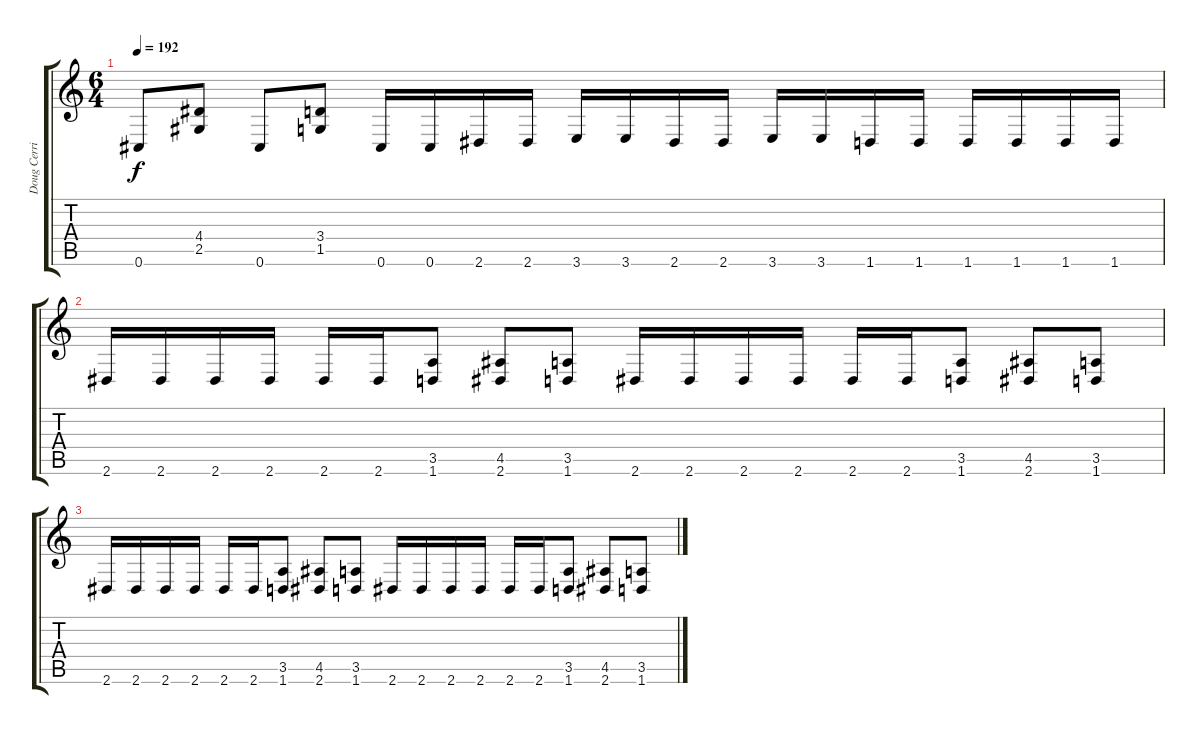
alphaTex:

\track ("Doug Cerrito" "Doug Cerri") {instrument distortionguitar}
\staff {score tabs}
\tuning (Db4 Ab3 E3 B2 Gb2 Db2) {hide}
\ts (6 4)
\tempo 192
\clef g2
\ks c
0.6.8{dy f} (4.4 2.5).8 0.6.8 (3.4 1.5).8 0.6.16 0.6.16 2.6.16 2.6.16 3.6.16 3.6.16 2.6.16 2.6.16 3.6.16 3.6.16 1.6.16 1.6.16 1.6.16 1.6.16 1.6.16 1.6.16 |
2.6.16 2.6.16 2.6.16 2.6.16 2.6.16 2.6.16 (3.5 1.6).8 (4.5 2.6).8 (3.5 1.6).8 2.6.16 2.6.16 2.6.16 2.6.16 2.6.16 2.6.16 (3.5 1.6).8 (4.5 2.6).8 (3.5 1.6).8 |
2.6.16 2.6.16 2.6.16 2.6.16 2.6.16 2.6.16 (3.5 1.6).8 (4.5 2.6).8 (3.5 1.6).8 2.6.16 2.6.16 2.6.16 2.6.16 2.6.16 2.6.16 (3.5 1.6).8 (4.5 2.6).8 (3.5 1.6).8
